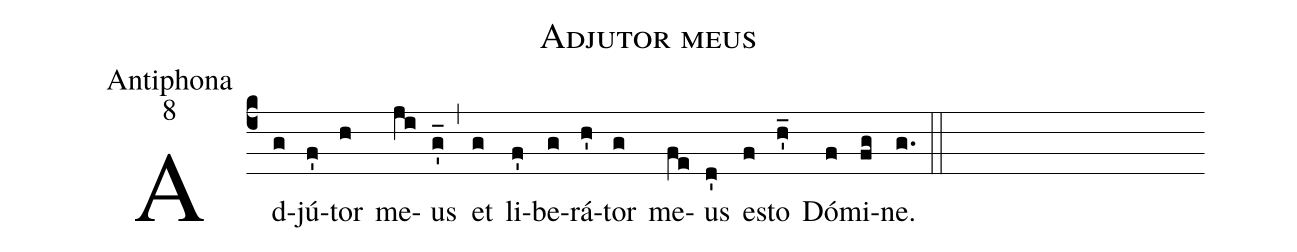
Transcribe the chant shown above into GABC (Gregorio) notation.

name:Adjutor meus;
office-part:Antiphona;
mode:8;
%%
(c4) Ad(g)jú(f')tor(h) me(ji)us(g'_) (,) et(g) li(f')be(g)rá(h')tor(g) me(fe)us(d') e(f)sto(h'_) Dó(f)mi(fg)ne.(g.) (::)
